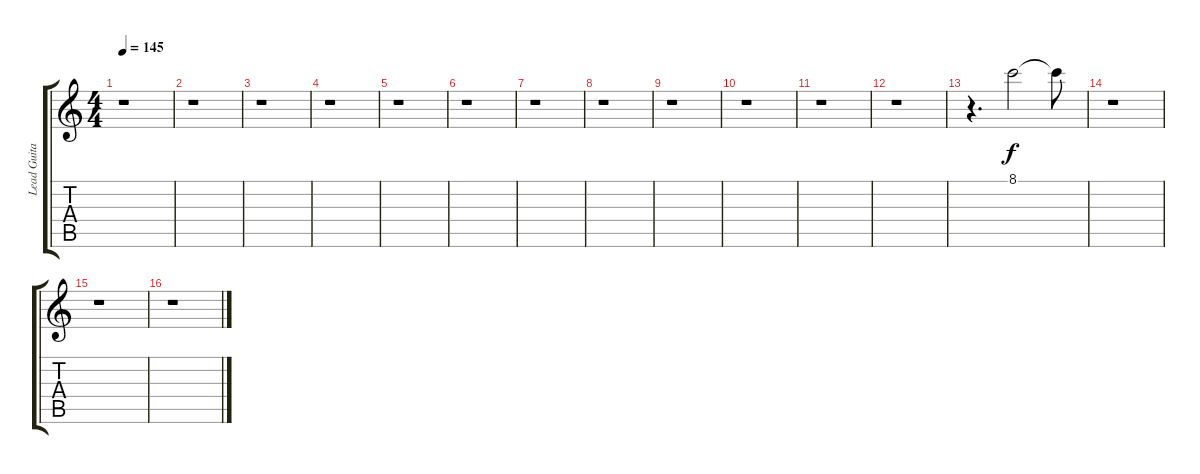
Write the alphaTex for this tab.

\track ("Lead Guitar" "Lead Guita") {instrument distortionguitar}
\staff {score tabs}
\tuning (E4 B3 G3 D3 A2 E2) {hide}
\ts (4 4)
\tempo 145
\clef g2
\ks c
r.1{dy f} |
r.1 |
r.1 |
r.1 |
r.1 |
r.1 |
r.1 |
r.1 |
r.1 |
r.1 |
r.1 |
r.1 |
r.4{d} 8.1.2 8.1{t}.8 |
r.1 |
r.1 |
r.1
